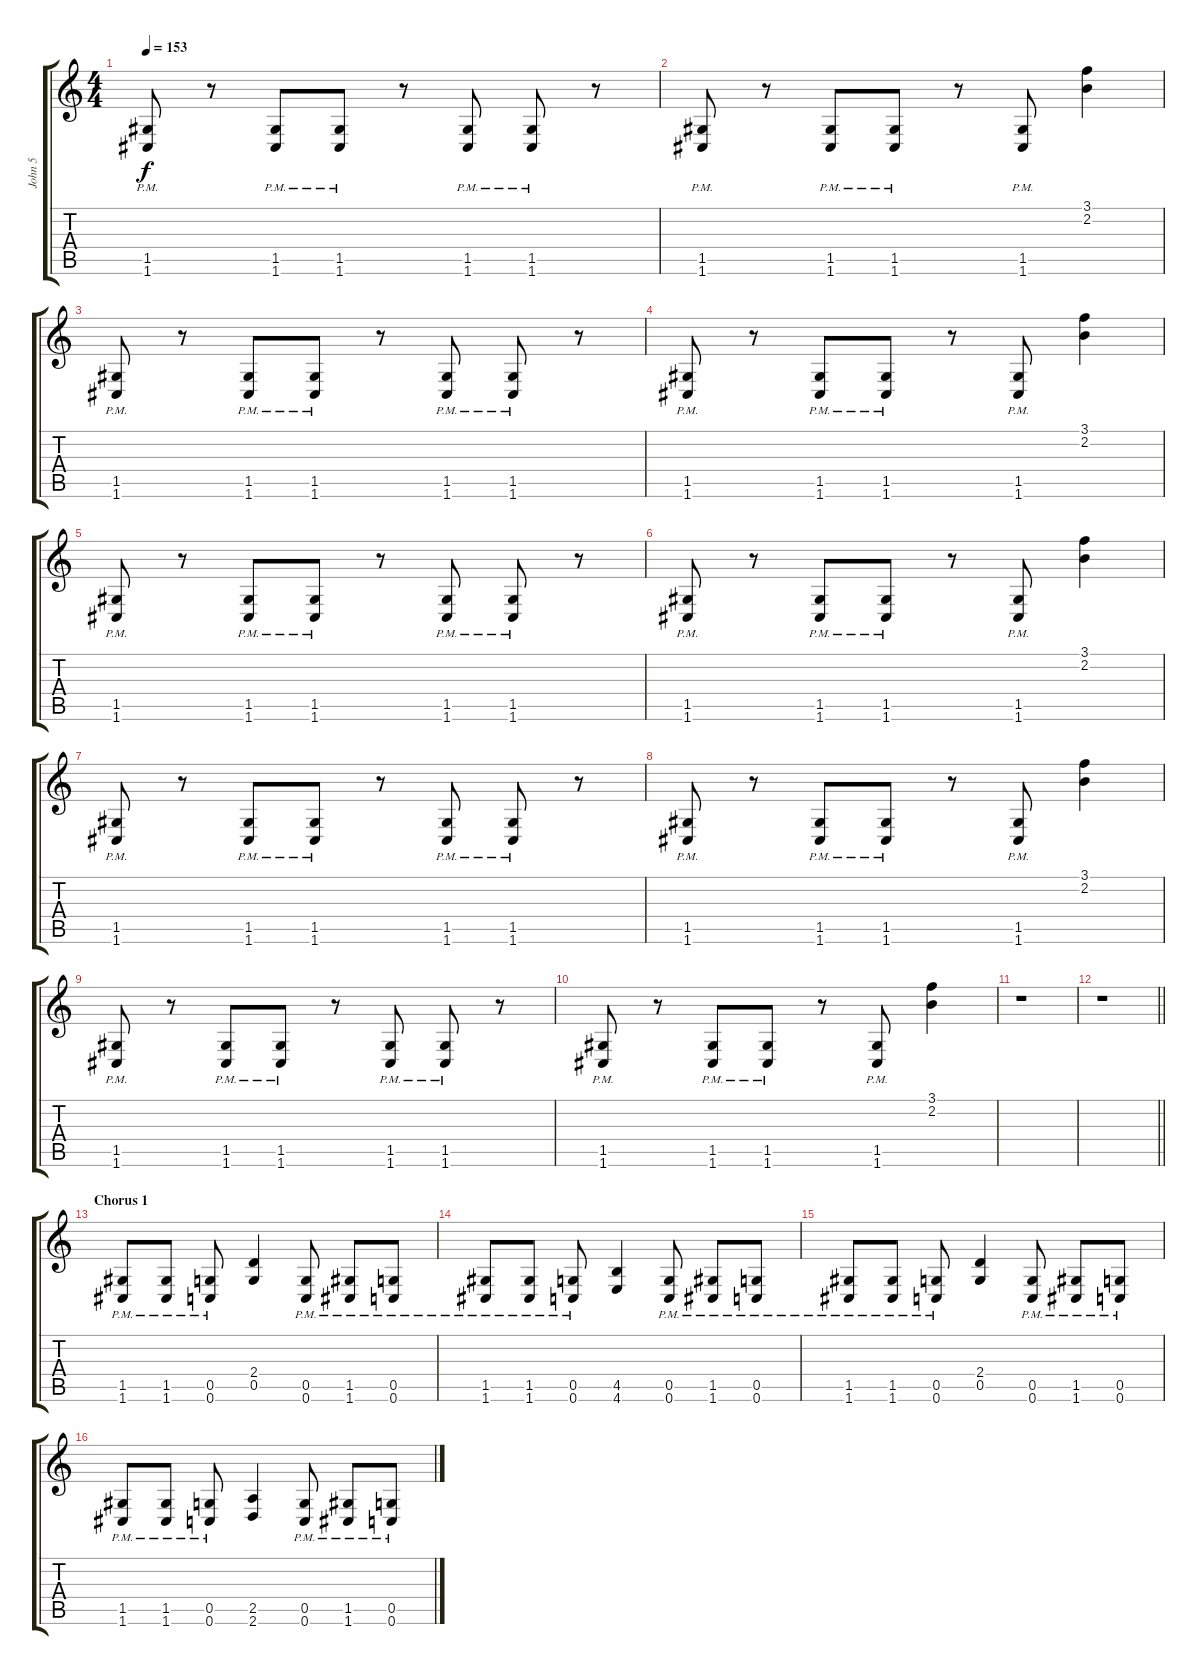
\track ("John 5" "John 5") {instrument overdrivenguitar}
\staff {score tabs}
\tuning (D4 A3 F3 C3 G2 C2) {hide}
\ts (4 4)
\tempo 153
\clef g2
\ks c
(1.5{pm} 1.6{pm}).8{dy f} r.8 (1.5{pm} 1.6{pm}).8 (1.5{pm} 1.6{pm}).8 r.8 (1.5{pm} 1.6{pm}).8 (1.5{pm} 1.6{pm}).8 r.8 |
(1.5{pm} 1.6{pm}).8 r.8 (1.5{pm} 1.6{pm}).8 (1.5{pm} 1.6{pm}).8 r.8 (1.5{pm} 1.6{pm}).8 (3.1 2.2).4 |
(1.5{pm} 1.6{pm}).8 r.8 (1.5{pm} 1.6{pm}).8 (1.5{pm} 1.6{pm}).8 r.8 (1.5{pm} 1.6{pm}).8 (1.5{pm} 1.6{pm}).8 r.8 |
(1.5{pm} 1.6{pm}).8 r.8 (1.5{pm} 1.6{pm}).8 (1.5{pm} 1.6{pm}).8 r.8 (1.5{pm} 1.6{pm}).8 (3.1 2.2).4 |
(1.5{pm} 1.6{pm}).8 r.8 (1.5{pm} 1.6{pm}).8 (1.5{pm} 1.6{pm}).8 r.8 (1.5{pm} 1.6{pm}).8 (1.5{pm} 1.6{pm}).8 r.8 |
(1.5{pm} 1.6{pm}).8 r.8 (1.5{pm} 1.6{pm}).8 (1.5{pm} 1.6{pm}).8 r.8 (1.5{pm} 1.6{pm}).8 (3.1 2.2).4 |
(1.5{pm} 1.6{pm}).8 r.8 (1.5{pm} 1.6{pm}).8 (1.5{pm} 1.6{pm}).8 r.8 (1.5{pm} 1.6{pm}).8 (1.5{pm} 1.6{pm}).8 r.8 |
(1.5{pm} 1.6{pm}).8 r.8 (1.5{pm} 1.6{pm}).8 (1.5{pm} 1.6{pm}).8 r.8 (1.5{pm} 1.6{pm}).8 (3.1 2.2).4 |
(1.5{pm} 1.6{pm}).8 r.8 (1.5{pm} 1.6{pm}).8 (1.5{pm} 1.6{pm}).8 r.8 (1.5{pm} 1.6{pm}).8 (1.5{pm} 1.6{pm}).8 r.8 |
(1.5{pm} 1.6{pm}).8 r.8 (1.5{pm} 1.6{pm}).8 (1.5{pm} 1.6{pm}).8 r.8 (1.5{pm} 1.6{pm}).8 (3.1 2.2).4 |
r.1 |
\barLineRight lightlight
r.1 |
\section ("" "Chorus 1")
(1.5{pm} 1.6{pm}).8 (1.5{pm} 1.6{pm}).8 (0.5{pm} 0.6{pm}).8 (2.4 0.5).4 (0.5{pm} 0.6{pm}).8 (1.5{pm} 1.6{pm}).8 (0.5{pm} 0.6{pm}).8 |
(1.5{pm} 1.6{pm}).8 (1.5{pm} 1.6{pm}).8 (0.5{pm} 0.6{pm}).8 (4.5 4.6).4 (0.5{pm} 0.6{pm}).8 (1.5{pm} 1.6{pm}).8 (0.5{pm} 0.6{pm}).8 |
(1.5{pm} 1.6{pm}).8 (1.5{pm} 1.6{pm}).8 (0.5{pm} 0.6{pm}).8 (2.4 0.5).4 (0.5{pm} 0.6{pm}).8 (1.5{pm} 1.6{pm}).8 (0.5{pm} 0.6{pm}).8 |
(1.5{pm} 1.6{pm}).8 (1.5{pm} 1.6{pm}).8 (0.5{pm} 0.6{pm}).8 (2.5 2.6).4 (0.5{pm} 0.6{pm}).8 (1.5{pm} 1.6{pm}).8 (0.5{pm} 0.6{pm}).8
